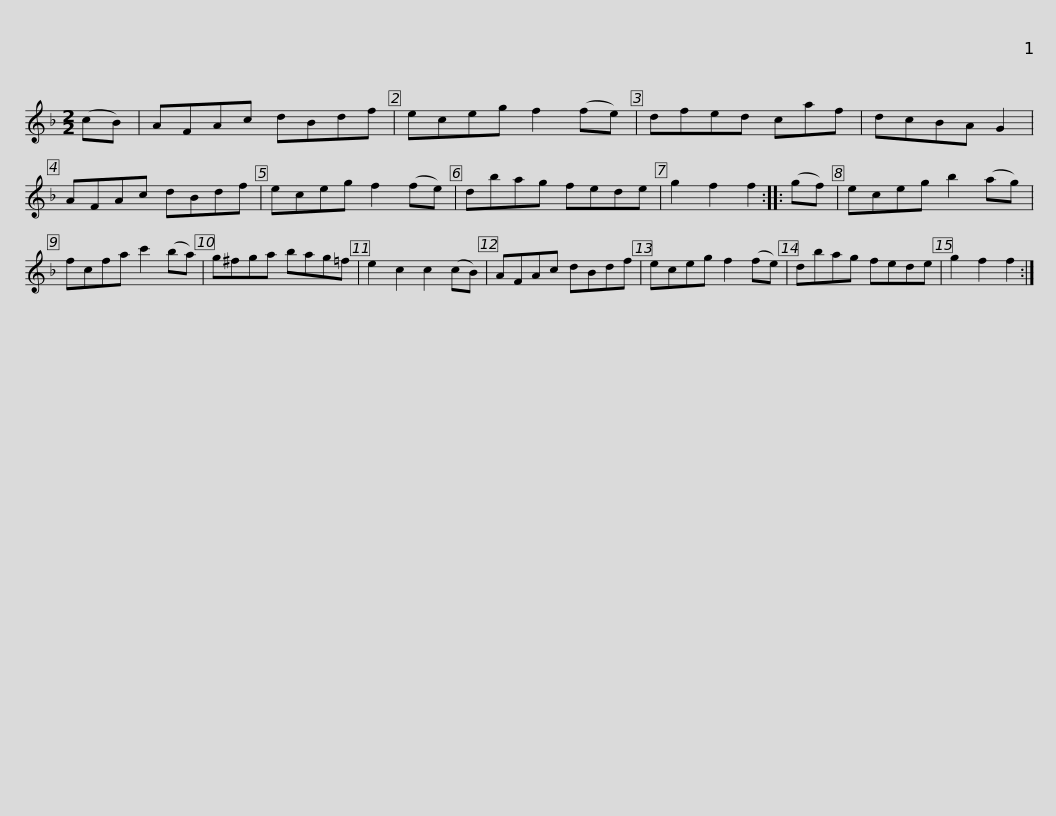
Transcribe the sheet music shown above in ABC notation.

X:1
L:1/8
M:2/2
I:linebreak $
K:F
V:1 treble
V:1
 (cB) | AFAc dBdf | eceg f2 (fe) | dfed caf | dcBA G2 | %5
 AFAc dBdf | eceg f2 (fe) |$ dbag fede | g2 f2 f2 :: (gf) | %10
 eceg b2 (ag) | fcfa c'2 (ba) | g^fga bag=f |$ e2 c2 c2 (cB) | AFAc dBdf | %15
 eceg f2 (fe) | dbag fede | g2 f2 f2 :| %18
